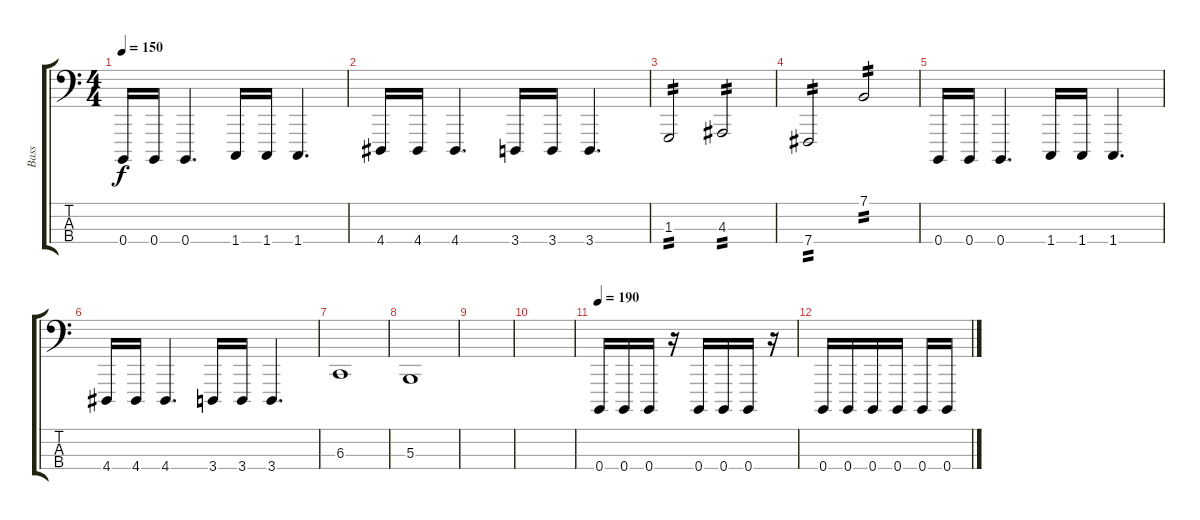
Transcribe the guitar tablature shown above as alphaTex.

\track ("Bass" "Bass") {solo instrument brightacousticpiano}
\staff {score tabs}
\tuning (E2 B1 Gb1 B0) {hide}
\ts (4 4)
\tempo 150
\clef f4
\ks c
0.4.16{dy f} 0.4.16 0.4.4{d} 1.4.16 1.4.16 1.4.4{d} |
4.4.16 4.4.16 4.4.4{d} 3.4.16 3.4.16 3.4.4{d} |
1.3.2{tp 2} 4.3.2{tp 2} |
7.4.2{tp 2} 7.1.2{tp 2} |
0.4.16 0.4.16 0.4.4{d} 1.4.16 1.4.16 1.4.4{d} |
4.4.16 4.4.16 4.4.4{d} 3.4.16 3.4.16 3.4.4{d} |
6.3.1 |
5.3.1 |
|
|
\tempo 190
0.4.16 0.4.16 0.4.16 r.16 0.4.16 0.4.16 0.4.16 r.16 |
0.4.16 0.4.16 0.4.16 0.4.16 0.4.16 0.4.16
